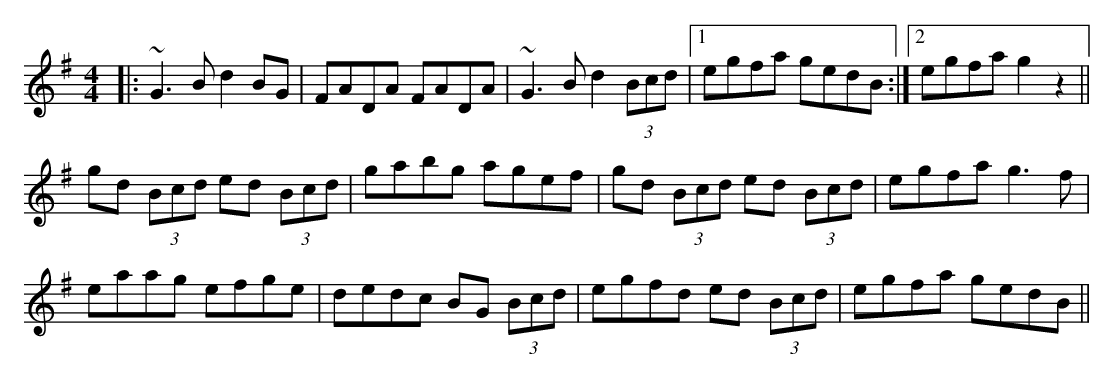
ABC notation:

X:1
M:4/4
K:G
|:~G3B d2BG|FADA FADA|~G3B d2 (3Bcd|1 egfa gedB:|2 egfa g2 z2||
gd (3Bcd ed (3Bcd|gabg agef|gd (3Bcd ed (3Bcd|egfa g3 f|
eaag efge|dedc BG (3Bcd|egfd ed (3Bcd|egfa gedB||
